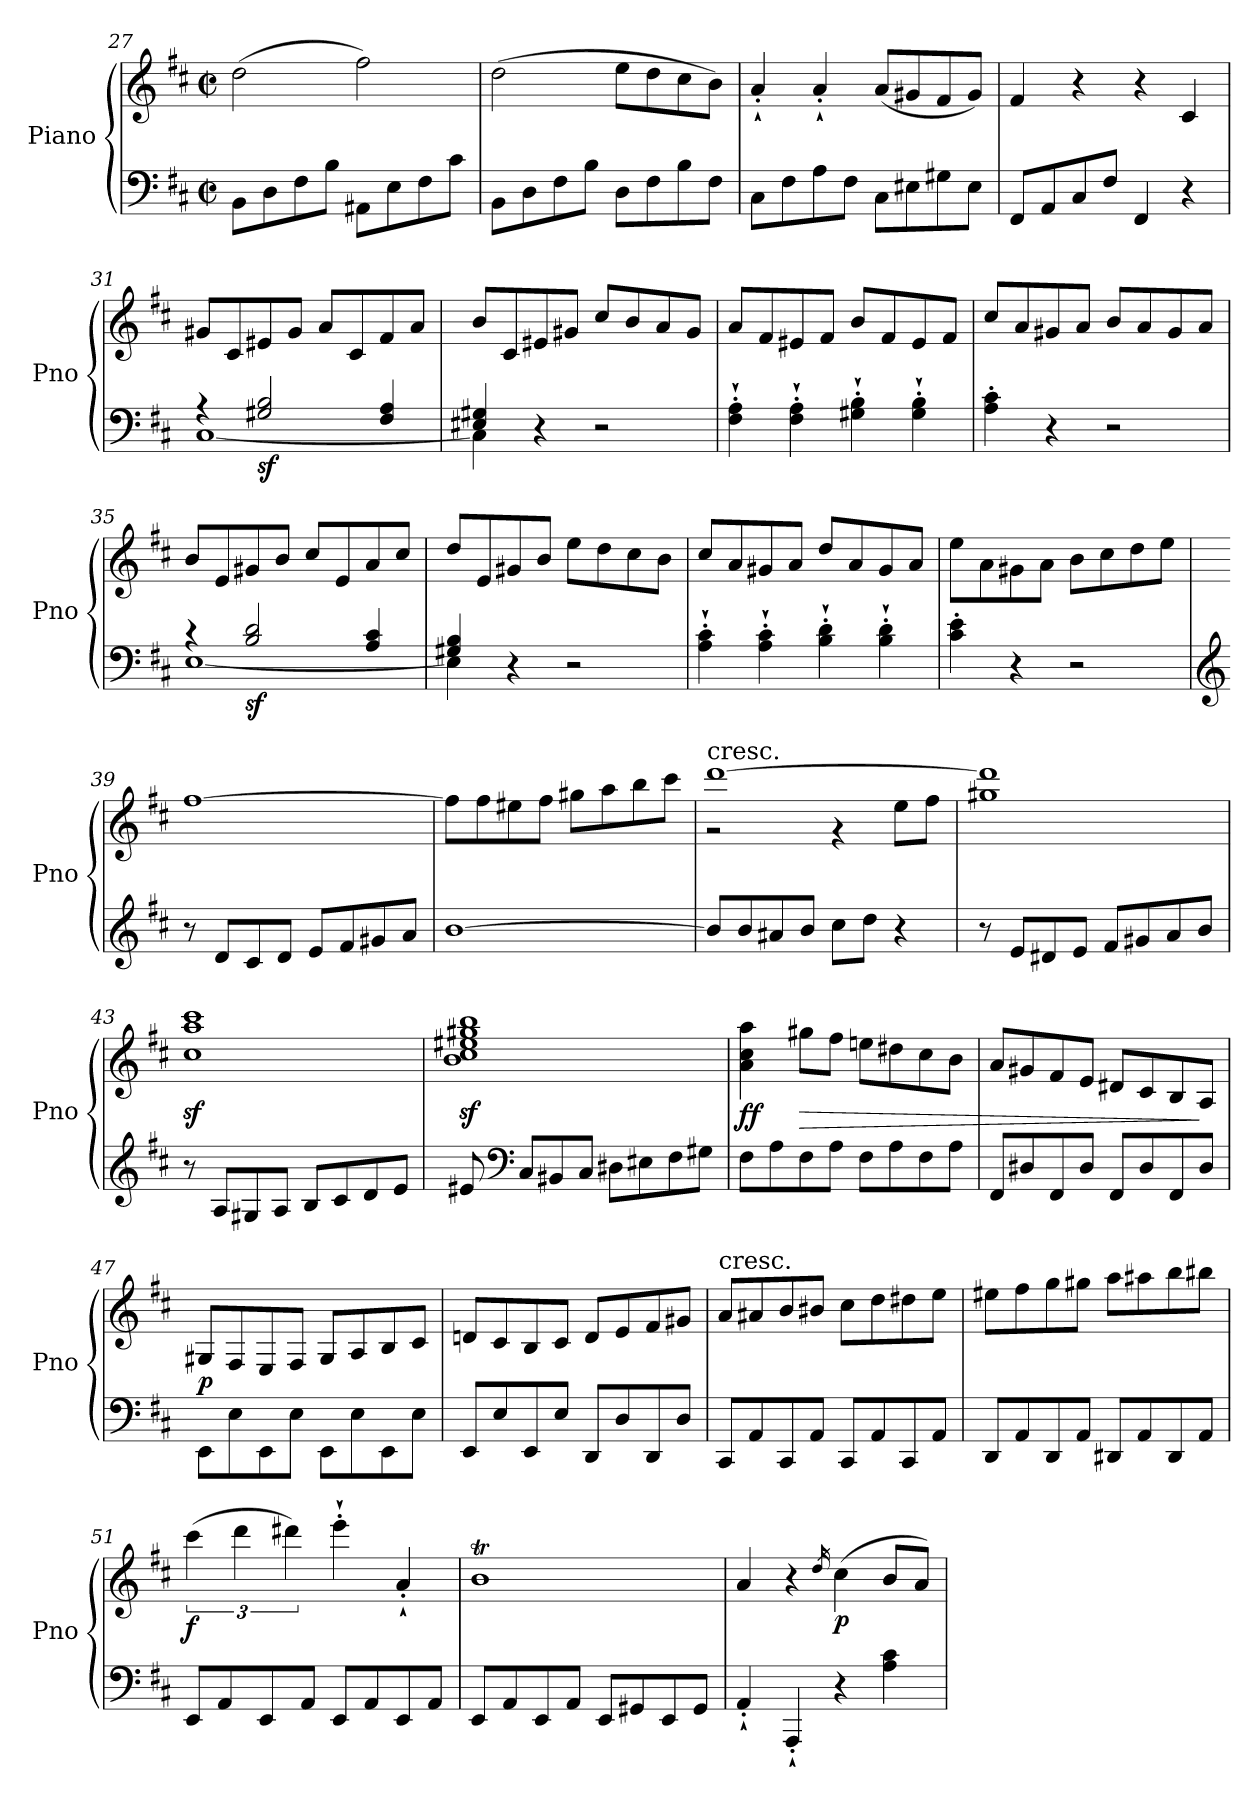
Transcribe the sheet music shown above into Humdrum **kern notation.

**kern	**kern	**dynam
*part1	*part1	*part1
*staff2	*staff1	*staff1/2
*I"Piano	*	*
*I'Pno	*	*
*clefF4	*clefG2	*
*k[f#c#]	*k[f#c#]	*
*D:	*D:	*
*M2/2	*M2/2	*
*met(c|)	*met(c|)	*
=27	=27	=27
8BB\L	(>2dd\	.
8D\	.	.
8F#\	.	.
8B\J	.	.
8AA#X\L	2ff#\)	.
8E\	.	.
8F#\	.	.
8c#\J	.	.
=28	=28	=28
8BB\L	(>2dd\	.
8D\	.	.
8F#\	.	.
8B\J	.	.
8D\L	8ee\L	.
8F#\	8dd\	.
8B\	8cc#\	.
8F#\J	8b\J)	.
=29	=29	=29
8C#\L	4a'`/	.
8F#\	.	.
8A\	4a'`/	.
8F#\J	.	.
8C#\L	(<8a/L	.
8E#X\	8g#X/	.
8G#X\	8f#/	.
8E#\J	8g#/J)	.
!!LO:PB:g=z
=30	=30	=30
8FF#/L	4f#/	.
8AA/	.	.
8C#/	4r	.
8F#/J	.	.
4FF#/	4r	.
4r	4c#/	.
=31	=31	=31
*^	*	*
4rA	[1C#	8g#X/L	.
.	.	8c#/	.
!	!	!	!LO:DY:b=2
2G#X/ 2B/	.	8e#X/	sf
.	.	8g#/J	.
.	.	8a/L	.
.	.	8c#/	.
4F#/ 4A/	.	8f#/	.
.	.	8a/J	.
=32	=32	=32	=32
4E#X/ 4G#X/	4C#\]	8b/L	.
.	.	8c#/	.
4r	2.ryy	8e#X/	.
.	.	8g#X/J	.
2r	.	8cc#/L	.
.	.	8b/	.
.	.	8a/	.
.	.	8g#/J	.
*v	*v	*	*
=33	=33	=33
4F#\'` 4A\'`	8a/L	.
.	8f#/	.
4F#\'` 4A\'`	8e#X/	.
.	8f#/J	.
4G#X\'` 4B\'`	8b/L	.
.	8f#/	.
4G#\'` 4B\'`	8e#/	.
.	8f#/J	.
=34	=34	=34
4A\' 4c#\'	8cc#/L	.
.	8a/	.
4r	8g#X/	.
.	8a/J	.
2r	8b/L	.
.	8a/	.
.	8g#/	.
.	8a/J	.
!!LO:LB:g=z
=35	=35	=35
*^	*	*
4rc	[1E	8b/L	.
.	.	8e/	.
!	!	!	!LO:DY:b=2
2B/ 2d/	.	8g#X/	sf
.	.	8b/J	.
.	.	8cc#/L	.
.	.	8e/	.
4A/ 4c#/	.	8a/	.
.	.	8cc#/J	.
=36	=36	=36	=36
4G#X/ 4B/	4E\]	8dd/L	.
.	.	8e/	.
4r	2.ryy	8g#X/	.
.	.	8b/J	.
2r	.	8ee\L	.
.	.	8dd\	.
.	.	8cc#\	.
.	.	8b\J	.
*v	*v	*	*
=37	=37	=37
4A\'` 4c#\'`	8cc#/L	.
.	8a/	.
4A\'` 4c#\'`	8g#X/	.
.	8a/J	.
4B\'` 4d\'`	8dd/L	.
.	8a/	.
4B\'` 4d\'`	8g#/	.
.	8a/J	.
=38	=38	=38
4c#\' 4e\'	8ee\L	.
.	8a\	.
4r	8g#X\	.
.	8a\J	.
2r	8b\L	.
.	8cc#\	.
.	8dd\	.
.	8ee\J	.
=39	=39	=39
*clefG2	*	*
8r	[1ff#	.
8d/L	.	.
8c#/	.	.
8d/J	.	.
8e/L	.	.
8f#/	.	.
8g#X/	.	.
8a/J	.	.
!!LO:LB:g=z
=40	=40	=40
[1b	8ff#\L]	.
.	8ff#\	.
.	8ee#X\	.
.	8ff#\J	.
.	8gg#X\L	.
.	8aa\	.
.	8bb\	.
.	8ccc#\J	.
=41	=41	=41
*	*^	*
!	!LO:TX:a:t=cresc.	!	!
8b/L]	[1ddd	2r	.
8b/	.	.	.
8a#X/	.	.	.
8b/J	.	.	.
8cc#\L	.	4r	.
8dd\J	.	.	.
4r	.	8ee\L	.
.	.	8ff#\J	.
*	*v	*v	*
=42	=42	=42
8r	1gg#X 1ddd]	.
8e/L	.	.
8d#X/	.	.
8e/J	.	.
8f#/L	.	.
8g#X/	.	.
8a/	.	.
8b/J	.	.
=43	=43	=43
8r	1cc#z< 1aaz< 1ccc#z<	.
8A/L	.	.
8G#X/	.	.
8A/J	.	.
8B/L	.	.
8c#/	.	.
8d/	.	.
8e/J	.	.
!!LO:LB:g=z
=44	=44	=44
8e#X/	1bz< 1cc#z< 1ee#Xz< 1gg#Xz< 1bbz<	.
*clefF4	*	*
8C#/L	.	.
8BB#X/	.	.
8C#/J	.	.
8D#X\L	.	.
8E#X\	.	.
8F#\	.	.
8G#X\J	.	.
=45	=45	=45
!	!	!LO:DY:b
8F#\L	4a\ 4cc#\ 4aa\	ff
8A\	.	.
!	!	!LO:HP:b
8F#\	8gg#X\L	>
8A\J	8ff#\J	.
8F#\L	8een\L	.
8A\	8dd#X\	.
8F#\	8cc#\	.
8A\J	8b\J	.
=46	=46	=46
8FF#/L	8a/L	.
8D#X/	8g#X/	.
8FF#/	8f#/	.
8D#/J	8e/J	.
8FF#/L	8d#X/L	.
8D#/	8c#/	.
8FF#/	8B/	.
8D#/J	8A/J	]
!!LO:LB:g=z
=47	=47	=47
!	!	!LO:DY:b
8EE\L	8G#X/L	p
8E\	8F#/	.
8EE\	8E/	.
8E\J	8F#/J	.
8EE\L	8G#/L	.
8E\	8A/	.
8EE\	8B/	.
8E\J	8c#/J	.
=48	=48	=48
8EE/L	8dn/L	.
8E/	8c#/	.
8EE/	8B/	.
8E/J	8c#/J	.
8DD/L	8d/L	.
8D/	8e/	.
8DD/	8f#/	.
8D/J	8g#X/J	.
=49	=49	=49
!	!LO:TX:a:t=cresc.	!
8CC#/L	8a/L	.
8AA/	8a#X/	.
8CC#/	8b/	.
8AA/J	8b#X/J	.
8CC#/L	8cc#\L	.
8AA/	8dd\	.
8CC#/	8dd#X\	.
8AA/J	8ee\J	.
=50	=50	=50
8DD/L	8ee#X\L	.
8AA/	8ff#\	.
8DD/	8gg\	.
8AA/J	8gg#X\J	.
8DD#X/L	8aa\L	.
8AA/	8aa#X\	.
8DD#/	8bb\	.
8AA/J	8bb#X\J	.
!!LO:LB:g=z
=51	=51	=51
!	!	!LO:DY:b
8EE/L	(>6ccc#\	f
8AA/	.	.
.	6ddd\	.
8EE/	.	.
.	6ddd#X\)	.
8AA/J	.	.
8EE/L	4eee'`\	.
8AA/	.	.
8EE/	4a'`/	.
8AA/J	.	.
=52	=52	=52
8EE/L	1bT	.
8AA/	.	.
8EE/	.	.
8AA/J	.	.
8EE/L	.	.
8GG#X/	.	.
8EE/	.	.
8GG#/J	.	.
=53	=53	=53
4AA'`/	4a/	.
4AAA'`/	4r	.
.	16qdd/	.
!	!	!LO:DY:b
4r	(>4cc#\	p
4A\ 4c#\	8b/L	.
.	8a/J)	.
=	=	=
*-	*-	*-
